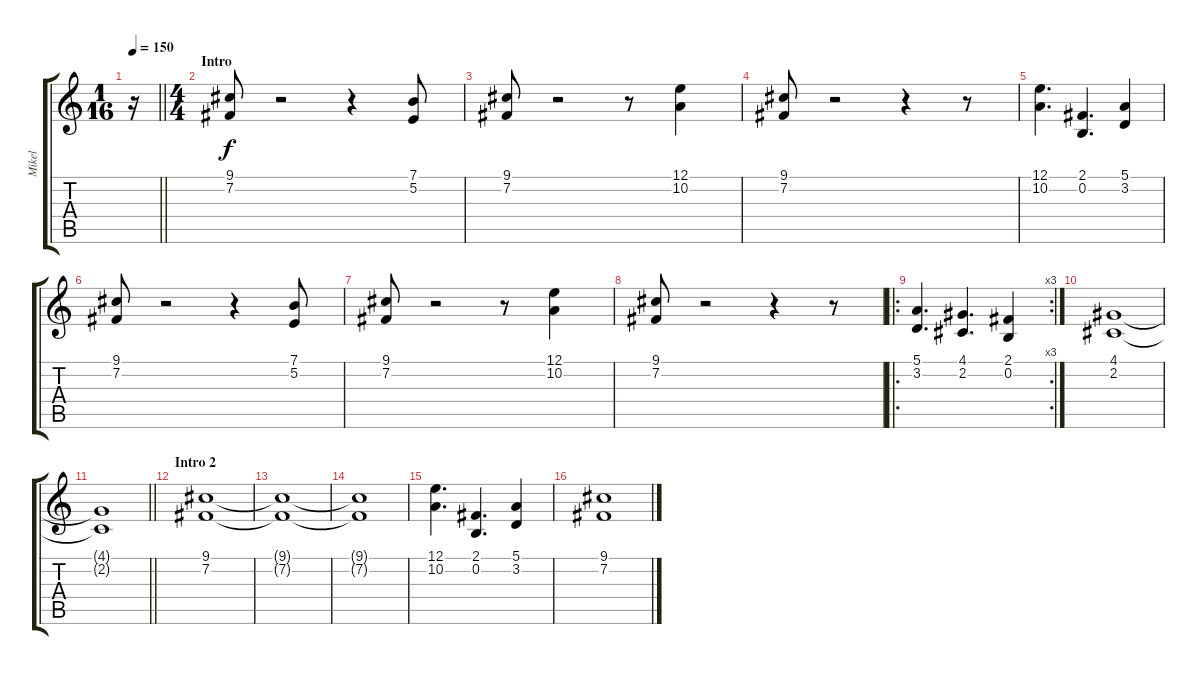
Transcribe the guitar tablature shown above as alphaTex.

\track ("Mikel" "Mikel") {instrument stringensemble1}
\staff {score tabs}
\tuning (E4 B3 G3 D3 A2 E2) {hide}
\ts (1 16)
\tempo 150
\clef g2
\barLineRight lightlight
\ks c
r.16{dy f instrument stringensemble1} |
\ts (4 4)
\section ("" "Intro")
(9.1 7.2).8 r.2 r.4 (7.1 5.2).8 |
(9.1 7.2).8 r.2 r.8 (12.1 10.2).4 |
(9.1 7.2).8 r.2 r.4 r.8 |
(12.1 10.2).4{d} (2.1 0.2).4{d} (5.1 3.2).4 |
(9.1 7.2).8 r.2 r.4 (7.1 5.2).8 |
(9.1 7.2).8 r.2 r.8 (12.1 10.2).4 |
(9.1 7.2).8 r.2 r.4 r.8 |
\ro
\rc 3
(5.1 3.2).4{d} (4.1 2.2).4{d} (2.1 0.2).4 |
(4.1 2.2).1 |
\barLineRight lightlight
(4.1{t} 2.2{t}).1 |
\section ("" "Intro 2")
(9.1 7.2).1 |
(9.1{t} 7.2{t}).1 |
(9.1{t} 7.2{t}).1 |
(12.1 10.2).4{d} (2.1 0.2).4{d} (5.1 3.2).4 |
(9.1 7.2).1
